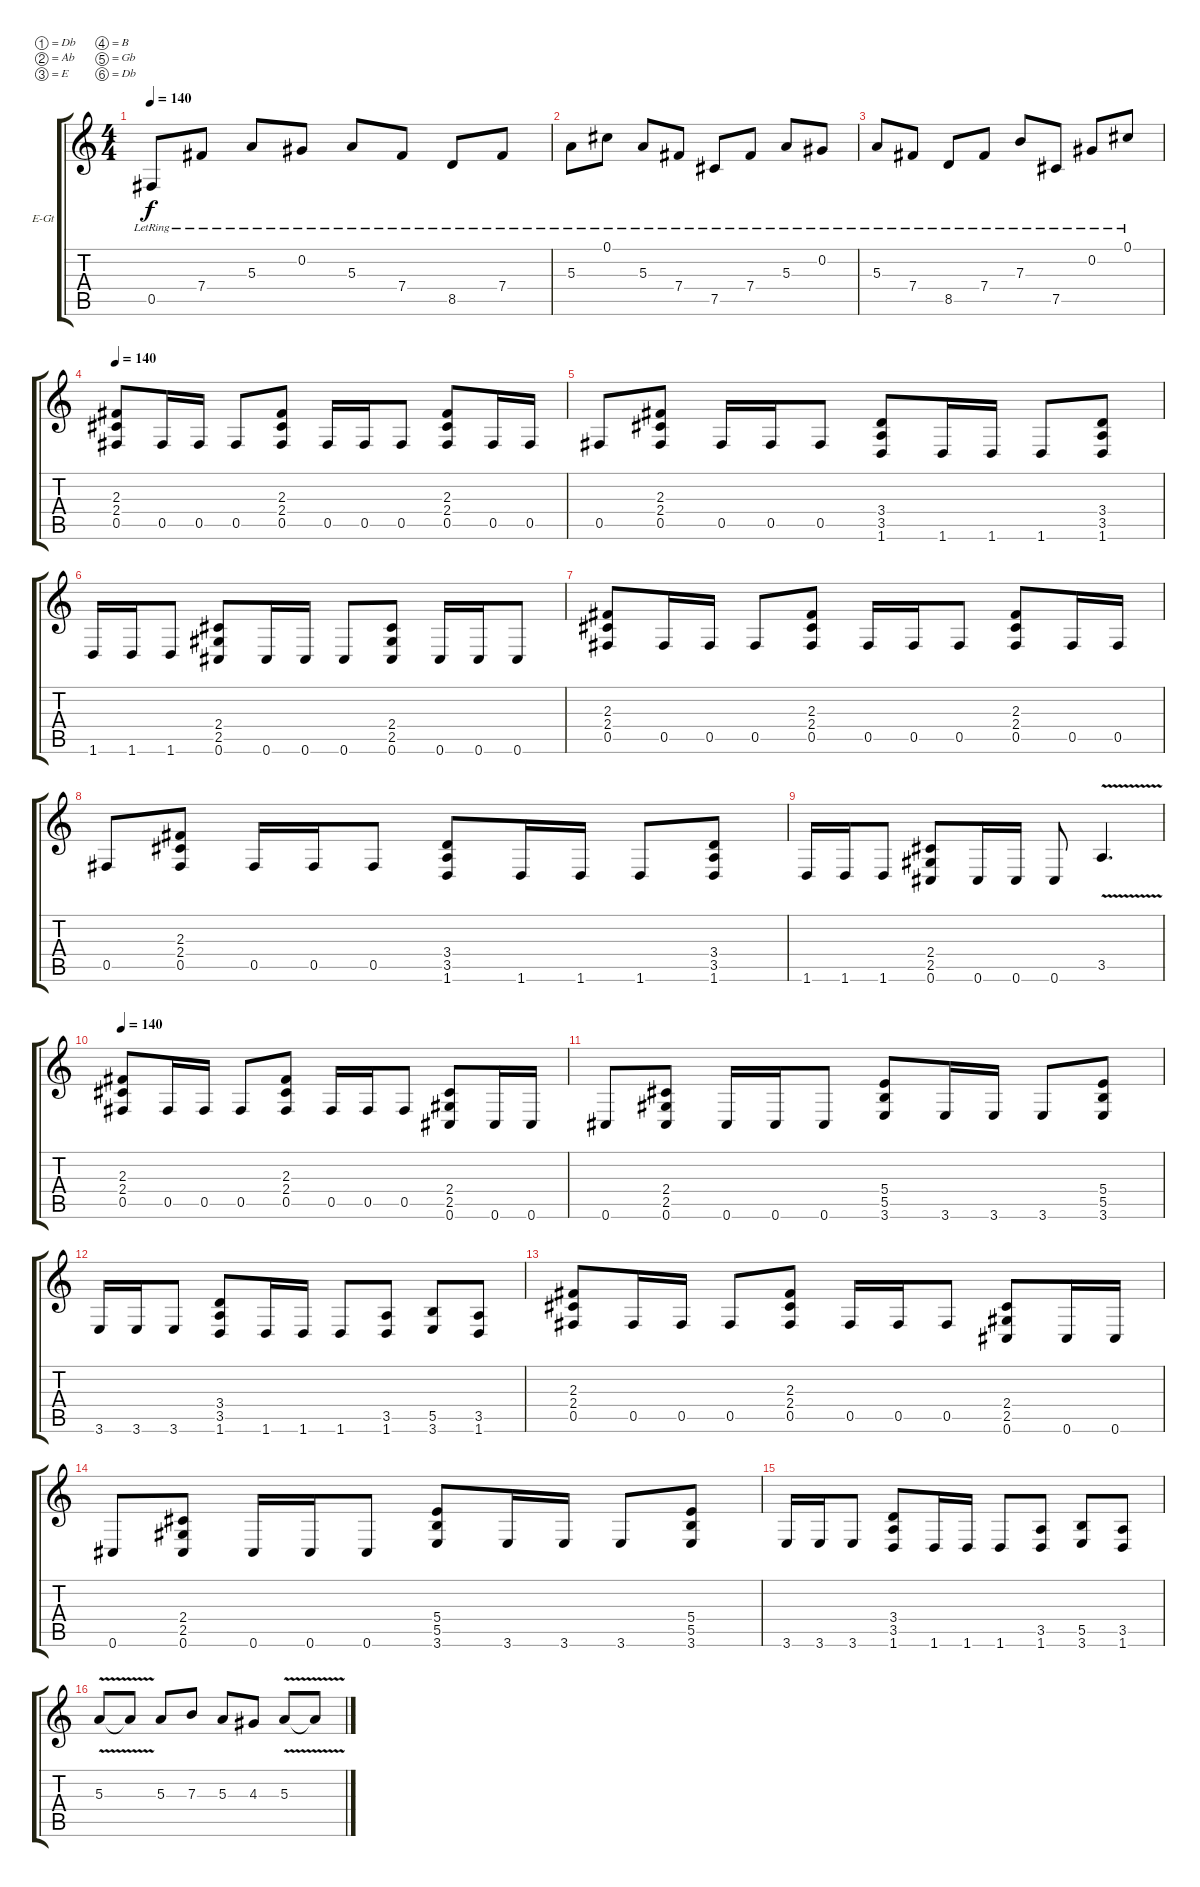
\bracketExtendMode groupsimilarinstruments
\firstSystemTrackNameOrientation horizontal
\otherSystemsTrackNameOrientation horizontal
\track ("Electric Guitar 1" "E-Gt") {instrument distortionguitar}
\staff {score tabs}
\tuning (Db4 Ab3 E3 B2 Gb2 Db2)
\ts (4 4)
\tempo 140
\clef g2
\ks c
0.5{lr}.8{dy f} 7.4{lr}.8 5.3{lr}.8 0.2{lr}.8 5.3{lr}.8 7.4{lr}.8 8.5{lr}.8 7.4{lr}.8 |
5.3{lr}.8 0.1{lr}.8 5.3{lr}.8 7.4{lr}.8 7.5{lr}.8 7.4{lr}.8 5.3{lr}.8 0.2{lr}.8 |
5.3{lr}.8 7.4{lr}.8 8.5{lr}.8 7.4{lr}.8 7.3{lr}.8 7.5{lr}.8 0.2{lr}.8 0.1{lr}.8 |
\tempo 140
(2.3 2.4 0.5).8 0.5.16 0.5.16 0.5.8 (2.3 2.4 0.5).8 0.5.16 0.5.16 0.5.8 (2.3 2.4 0.5).8 0.5.16 0.5.16 |
0.5.8 (2.3 2.4 0.5).8 0.5.16 0.5.16 0.5.8 (3.4 3.5 1.6).8 1.6.16 1.6.16 1.6.8 (3.4 3.5 1.6).8 |
1.6.16 1.6.16 1.6.8 (2.4 2.5 0.6).8 0.6.16 0.6.16 0.6.8 (2.4 2.5 0.6).8 0.6.16 0.6.16 0.6.8 |
(2.3 2.4 0.5).8 0.5.16 0.5.16 0.5.8 (2.3 2.4 0.5).8 0.5.16 0.5.16 0.5.8 (2.3 2.4 0.5).8 0.5.16 0.5.16 |
0.5.8 (2.3 2.4 0.5).8 0.5.16 0.5.16 0.5.8 (3.4 3.5 1.6).8 1.6.16 1.6.16 1.6.8 (3.4 3.5 1.6).8 |
1.6.16 1.6.16 1.6.8 (2.4 2.5 0.6).8 0.6.16 0.6.16 0.6.8 3.5{v}.4{d} |
\tempo 140
(2.3 2.4 0.5).8 0.5.16 0.5.16 0.5.8 (2.3 2.4 0.5).8 0.5.16 0.5.16 0.5.8 (2.4 2.5 0.6).8 0.6.16 0.6.16 |
0.6.8 (2.4 2.5 0.6).8 0.6.16 0.6.16 0.6.8 (5.4 5.5 3.6).8 3.6.16 3.6.16 3.6.8 (5.4 5.5 3.6).8 |
3.6.16 3.6.16 3.6.8 (3.4 3.5 1.6).8 1.6.16 1.6.16 1.6.8 (3.5 1.6).8 (5.5 3.6).8 (3.5 1.6).8 |
(2.3 2.4 0.5).8 0.5.16 0.5.16 0.5.8 (2.3 2.4 0.5).8 0.5.16 0.5.16 0.5.8 (2.4 2.5 0.6).8 0.6.16 0.6.16 |
0.6.8 (2.4 2.5 0.6).8 0.6.16 0.6.16 0.6.8 (5.4 5.5 3.6).8 3.6.16 3.6.16 3.6.8 (5.4 5.5 3.6).8 |
3.6.16 3.6.16 3.6.8 (3.4 3.5 1.6).8 1.6.16 1.6.16 1.6.8 (3.5 1.6).8 (5.5 3.6).8 (3.5 1.6).8 |
5.3{v}.8 5.3{v t}.8 5.3.8 7.3.8 5.3.8 4.3.8 5.3{v}.8 5.3{v t}.8
